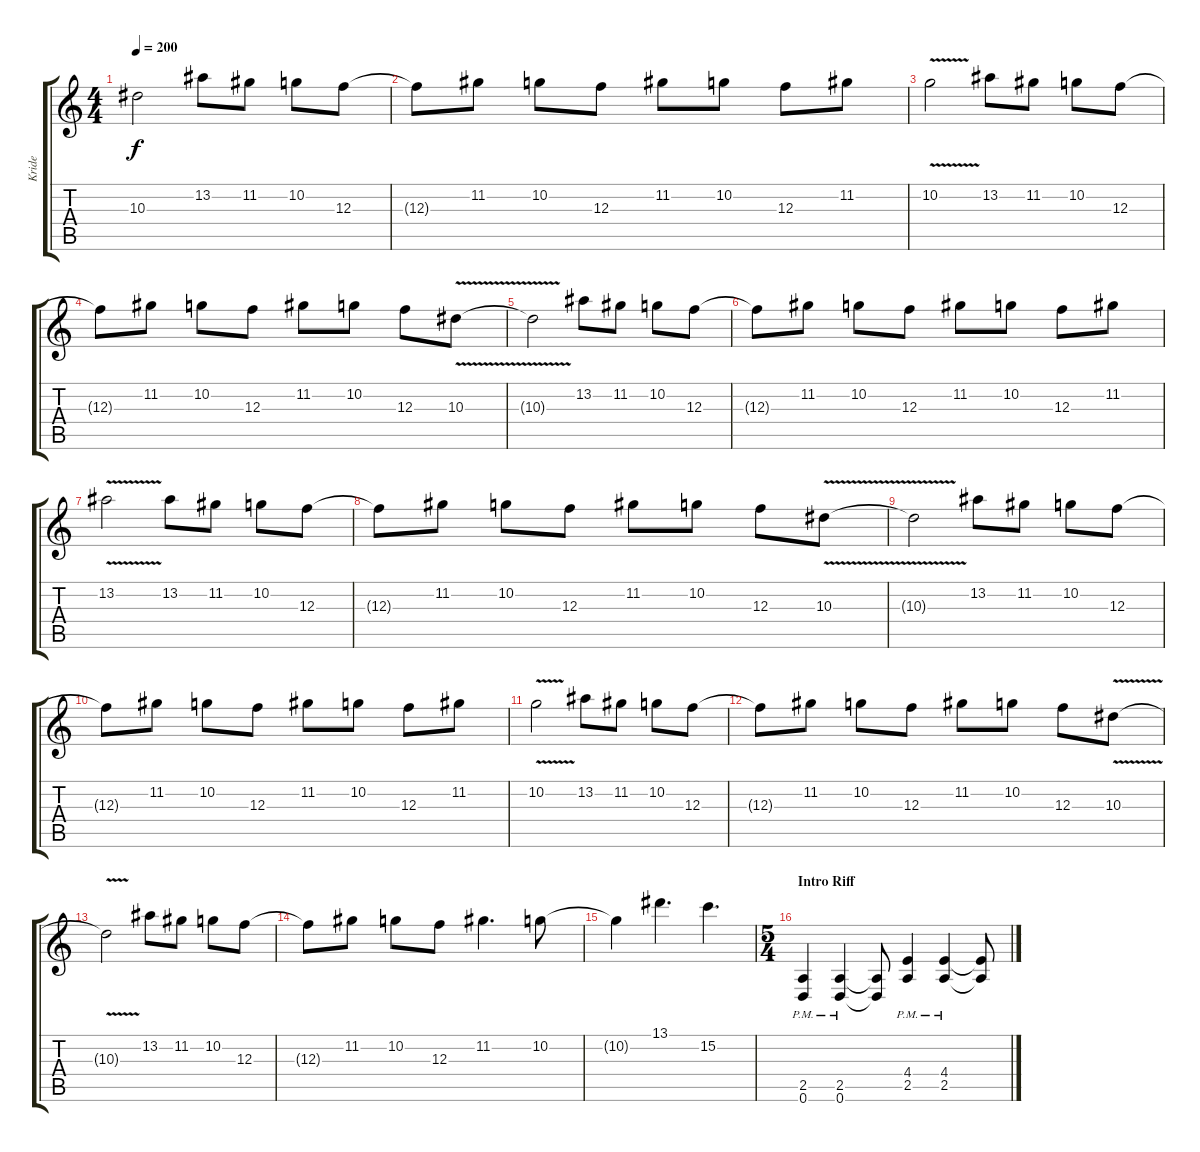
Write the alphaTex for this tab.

\track ("Kride" "Kride") {instrument distortionguitar}
\staff {score tabs}
\tuning (D4 A3 F3 C3 G2 D2) {hide}
\ts (4 4)
\tempo 200
\clef g2
\ks c
10.3{t}.2{dy f} 13.2.8 11.2.8 10.2.8 12.3.8 |
12.3{t}.8 11.2.8 10.2.8 12.3.8 11.2.8 10.2.8 12.3.8 11.2.8 |
10.2{v}.2 13.2.8 11.2.8 10.2.8 12.3.8 |
12.3{t}.8 11.2.8 10.2.8 12.3.8 11.2.8 10.2.8 12.3.8 10.3{v}.8 |
10.3{t}.2 13.2.8 11.2.8 10.2.8 12.3.8 |
12.3{t}.8 11.2.8 10.2.8 12.3.8 11.2.8 10.2.8 12.3.8 11.2.8 |
13.2{v}.2 13.2.8 11.2.8 10.2.8 12.3.8 |
12.3{t}.8 11.2.8 10.2.8 12.3.8 11.2.8 10.2.8 12.3.8 10.3{v}.8 |
10.3{t}.2 13.2.8 11.2.8 10.2.8 12.3.8 |
12.3{t}.8 11.2.8 10.2.8 12.3.8 11.2.8 10.2.8 12.3.8 11.2.8 |
10.2{v}.2 13.2.8 11.2.8 10.2.8 12.3.8 |
12.3{t}.8 11.2.8 10.2.8 12.3.8 11.2.8 10.2.8 12.3.8 10.3{v}.8 |
10.3{t}.2 13.2.8 11.2.8 10.2.8 12.3.8 |
12.3{t}.8 11.2.8 10.2.8 12.3.8 11.2.4{d} 10.2.8 |
10.2{t}.4 13.1.4{d} 15.2.4{d} |
\ts (5 4)
\section ("" "Intro Riff")
(2.5{pm} 0.6{pm}).4 (2.5{pm} 0.6{pm}).4 (2.5{t} 0.6{t}).8 (4.4{pm} 2.5{pm}).4 (4.4{pm} 2.5{pm}).4 (4.4{t} 2.5{t}).8
